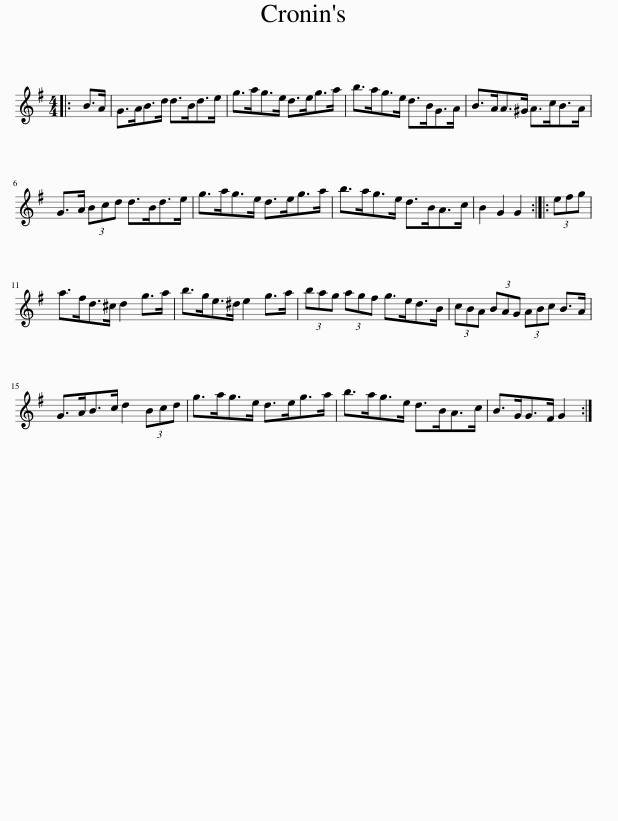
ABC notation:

X:1
L:1/8
M:4/4
I:linebreak $
K:G
V:1 treble
V:1
|: B>A | G>AB>d d>Bd>e | g>ag>e d>eg>a | b>ag>e d>BG>A | B>AA>^G A>cB>A |$ %5
 G>A (3Bcd d>Bd>e | g>ag>e d>eg>a | b>ag>e d>BA>c | B2 G2 G2 :: (3efg |$ %10
 a>fd>^c d2 g>a | b>ge>^d e2 g>a | (3bag (3agf g>ed>B | (3cBA (3BAG (3ABc B>A |$ G>AB>c d2 (3Bcd | %15
 g>ag>e d>eg>a | b>ag>e d>BA>c | B>GG>F G2 :| %18
